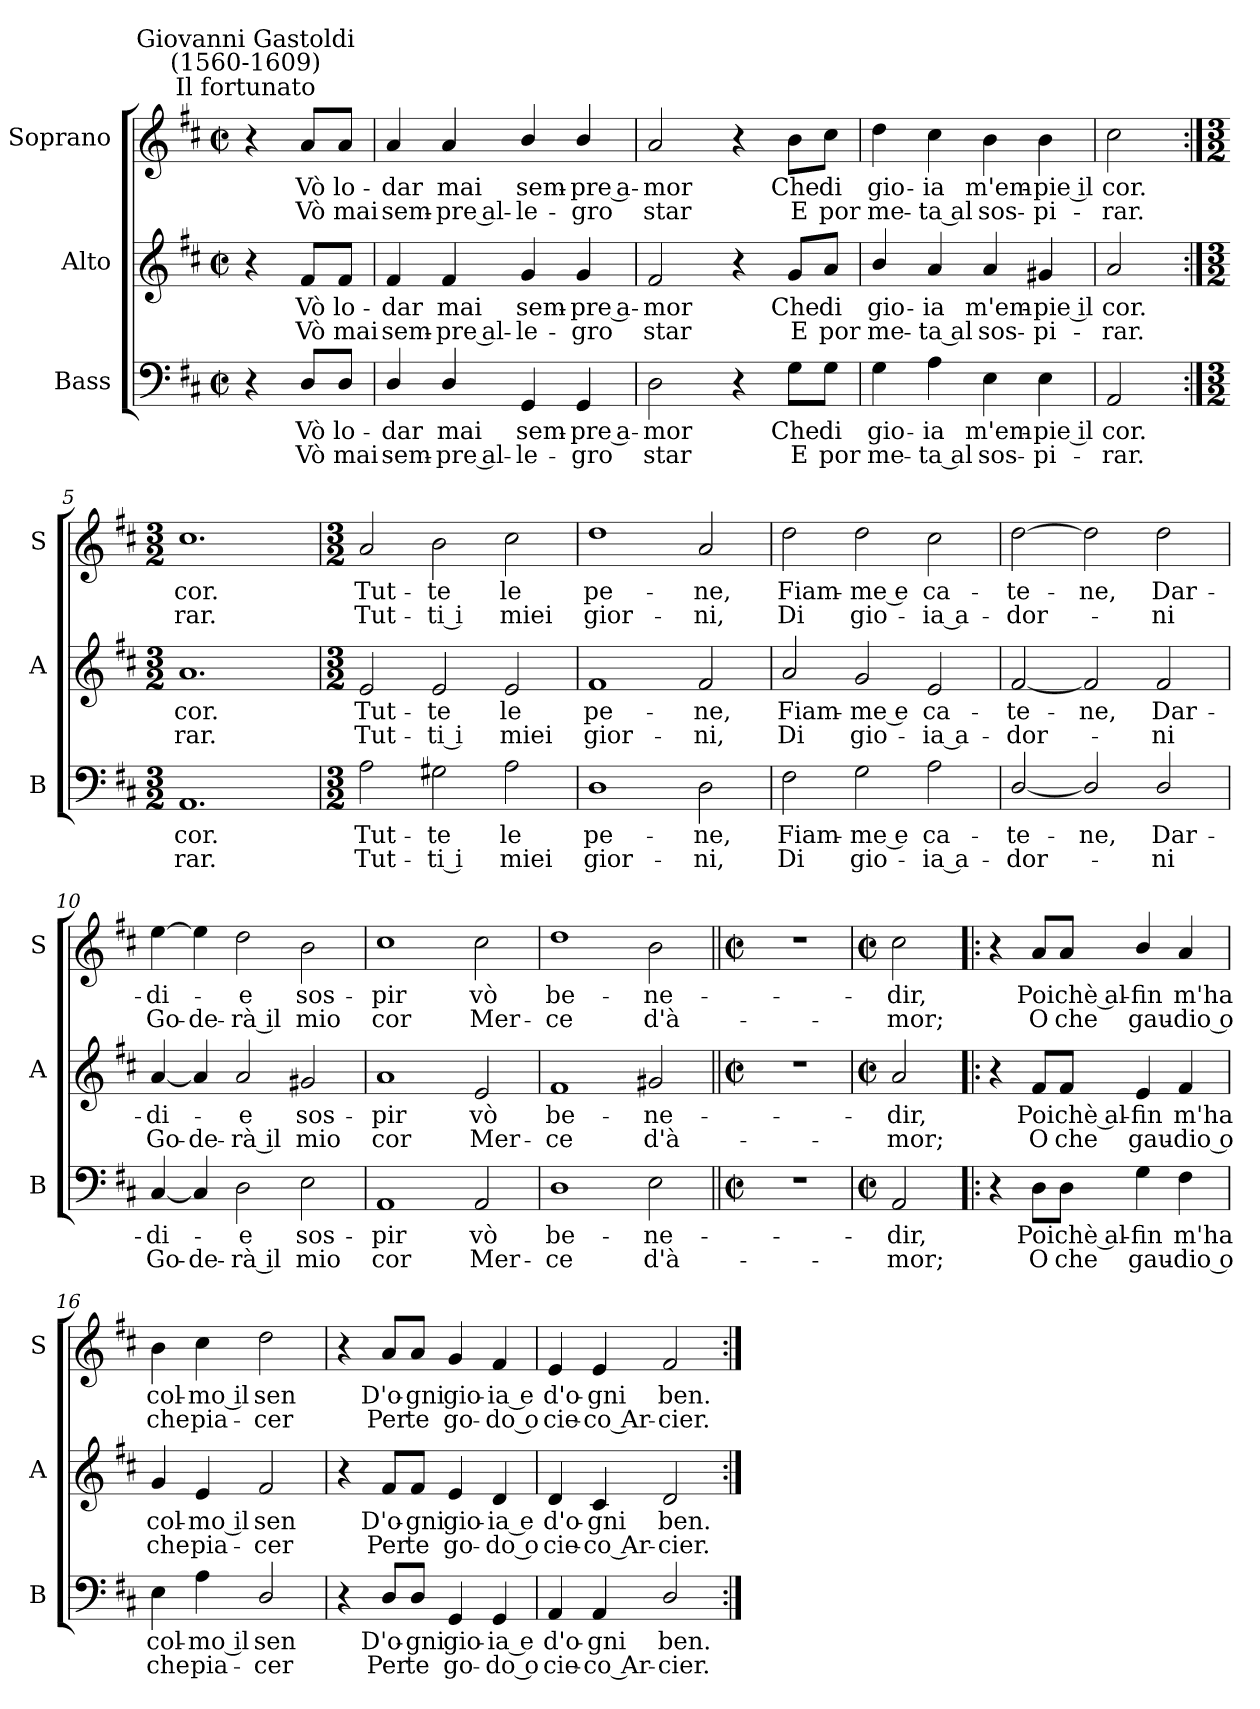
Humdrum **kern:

**kern	**text	**text	**kern	**text	**text	**kern	**text	**text
*part3	*part3	*part3	*part2	*part2	*part2	*part1	*part1	*part1
*staff3	*staff3	*staff3	*staff2	*staff2	*staff2	*staff1	*staff1	*staff1
*I"Bass	*	*	*I"Alto	*	*	*I"Soprano	*	*
*I'B	*	*	*I'A	*	*	*I'S	*	*
*clefF4	*	*	*clefG2	*	*	*clefG2	*	*
*k[f#c#]	*	*	*k[f#c#]	*	*	*k[f#c#]	*	*
*D:	*	*	*D:	*	*	*D:	*	*
*M2/2	*	*	*M2/2	*	*	*M2/2	*	*
*met(c|)	*	*	*met(c|)	*	*	*met(c|)	*	*
=	=	=	=	=	=	=	=	=
!	!	!	!	!	!	!LO:TX:a:cj:t=Il fortunato	!	!
!	!	!	!	!	!	!LO:TX:a:cj:t=Giovanni Gastoldi\n(1560-1609)	!	!
4r	.	.	4r	.	.	4r	.	.
!	!LO:LY:b	!LO:LY:b	!	!LO:LY:b	!LO:LY:b	!	!LO:LY:b	!LO:LY:b
8D/L	Vò	Vò	8f#/L	Vò	Vò	8a/L	Vò	Vò
!	!LO:LY:b	!LO:LY:b	!	!LO:LY:b	!LO:LY:b	!	!LO:LY:b	!LO:LY:b
8D/J	lo-	-mai	8f#/J	lo-	-mai	8a/J	lo-	-mai
=1	=1	=1	=1	=1	=1	=1	=1	=1
!	!LO:LY:b	!LO:LY:b	!	!LO:LY:b	!LO:LY:b	!	!LO:LY:b	!LO:LY:b
4D/	dar	sem-	4f#	dar	sem-	4a	dar	sem-
!	!LO:LY:b	!LO:LY:b	!	!LO:LY:b	!LO:LY:b	!	!LO:LY:b	!LO:LY:b
4D/	-mai	pre al-	4f#	-mai	pre al-	4a	-mai	pre al-
!	!LO:LY:b	!LO:LY:b	!	!LO:LY:b	!LO:LY:b	!	!LO:LY:b	!LO:LY:b
4GG	-sem-	-le-	4g	-sem-	-le-	4b/	-sem-	-le-
!	!LO:LY:b	!LO:LY:b	!	!LO:LY:b	!LO:LY:b	!	!LO:LY:b	!LO:LY:b
4GG	-pre a-	-gro	4g	-pre a-	-gro	4b/	-pre a-	-gro
=2	=2	=2	=2	=2	=2	=2	=2	=2
!	!LO:LY:b	!LO:LY:b	!	!LO:LY:b	!LO:LY:b	!	!LO:LY:b	!LO:LY:b
2D	mor	star	2f#	mor	star	2a	mor	star
4r	.	.	4r	.	.	4r	.	.
!	!LO:LY:b	!LO:LY:b	!	!LO:LY:b	!LO:LY:b	!	!LO:LY:b	!LO:LY:b
8G\L	Che	E	8g/L	Che	E	8b\L	Che	E
!	!LO:LY:b	!LO:LY:b	!	!LO:LY:b	!LO:LY:b	!	!LO:LY:b	!LO:LY:b
8G\J	di	por	8a/J	di	por	8cc#\J	di	por
=3	=3	=3	=3	=3	=3	=3	=3	=3
!	!LO:LY:b	!LO:LY:b	!	!LO:LY:b	!LO:LY:b	!	!LO:LY:b	!LO:LY:b
4G	gio-	-me-	4b/	gio-	-me-	4dd	gio-	-me-
!	!LO:LY:b	!LO:LY:b	!	!LO:LY:b	!LO:LY:b	!	!LO:LY:b	!LO:LY:b
4A	-ia	ta al	4a	-ia	ta al	4cc#	-ia	ta al
!	!LO:LY:b	!LO:LY:b	!	!LO:LY:b	!LO:LY:b	!	!LO:LY:b	!LO:LY:b
4E	m'em-	-sos-	4a	m'em-	-sos-	4b	m'em-	-sos-
!	!LO:LY:b	!LO:LY:b	!	!LO:LY:b	!LO:LY:b	!	!LO:LY:b	!LO:LY:b
4E	-pie il	pi-	4g#X	-pie il	pi-	4b	-pie il	pi-
=4	=4	=4	=4	=4	=4	=4	=4	=4
!	!LO:LY:b	!LO:LY:b	!	!LO:LY:b	!LO:LY:b	!	!LO:LY:b	!LO:LY:b
2AA	-cor.	rar.	2a	-cor.	rar.	2cc#	-cor.	rar.
=5:|!	=5:|!	=5:|!	=5:|!	=5:|!	=5:|!	=5:|!	=5:|!	=5:|!
*M3/2	*	*	*M3/2	*	*	*M3/2	*	*
!	!LO:LY:b	!LO:LY:b	!	!LO:LY:b	!LO:LY:b	!	!LO:LY:b	!LO:LY:b
1.AA	cor.	rar.	1.a	cor.	rar.	1.cc#	cor.	rar.
!!LO:LB:g=z
=6	=6	=6	=6	=6	=6	=6	=6	=6
*M3/2	*	*	*M3/2	*	*	*M3/2	*	*
!	!LO:LY:b	!LO:LY:b	!	!LO:LY:b	!LO:LY:b	!	!LO:LY:b	!LO:LY:b
2A	Tut-	-Tut-	2e	Tut-	-Tut-	2a	Tut-	-Tut-
!	!LO:LY:b	!LO:LY:b	!	!LO:LY:b	!LO:LY:b	!	!LO:LY:b	!LO:LY:b
2G#X	-te	ti i	2e	-te	ti i	2b	-te	ti i
!	!LO:LY:b	!LO:LY:b	!	!LO:LY:b	!LO:LY:b	!	!LO:LY:b	!LO:LY:b
2A	le	miei	2e	le	miei	2cc#	le	miei
=7	=7	=7	=7	=7	=7	=7	=7	=7
!	!LO:LY:b	!LO:LY:b	!	!LO:LY:b	!LO:LY:b	!	!LO:LY:b	!LO:LY:b
1D	pe-	-gior-	1f#	pe-	-gior-	1dd	pe-	-gior-
!	!LO:LY:b	!LO:LY:b	!	!LO:LY:b	!LO:LY:b	!	!LO:LY:b	!LO:LY:b
2D	-ne,	ni,	2f#	-ne,	ni,	2a	-ne,	ni,
=8	=8	=8	=8	=8	=8	=8	=8	=8
!	!LO:LY:b	!LO:LY:b	!	!LO:LY:b	!LO:LY:b	!	!LO:LY:b	!LO:LY:b
2F#	Fiam-	-Di	2a	Fiam-	-Di	2dd	Fiam-	-Di
!	!LO:LY:b	!LO:LY:b	!	!LO:LY:b	!LO:LY:b	!	!LO:LY:b	!LO:LY:b
2G	me e	gio-	2g	me e	gio-	2dd	me e	gio-
!	!LO:LY:b	!LO:LY:b	!	!LO:LY:b	!LO:LY:b	!	!LO:LY:b	!LO:LY:b
2A	-ca-	-ia a-	2e	-ca-	-ia a-	2cc#	-ca-	-ia a-
=9	=9	=9	=9	=9	=9	=9	=9	=9
!	!LO:LY:b	!LO:LY:b	!	!LO:LY:b	!LO:LY:b	!	!LO:LY:b	!LO:LY:b
[2D/	-te-	-dor-	[2f#	-te-	-dor-	[2dd	-te-	-dor-
!	!LO:LY:b	!	!	!LO:LY:b	!	!	!LO:LY:b	!
2D/]	ne,	.	2f#]	ne,	.	2dd]	ne,	.
!	!LO:LY:b	!LO:LY:b	!	!LO:LY:b	!LO:LY:b	!	!LO:LY:b	!LO:LY:b
2D/	Dar-	-ni	2f#	Dar-	-ni	2dd	Dar-	-ni
=10	=10	=10	=10	=10	=10	=10	=10	=10
!	!LO:LY:b	!LO:LY:b	!	!LO:LY:b	!LO:LY:b	!	!LO:LY:b	!LO:LY:b
[4C#	di-	Go-	[4a	di-	Go-	[4ee	di-	Go-
!	!	!LO:LY:b	!	!	!LO:LY:b	!	!	!LO:LY:b
4C#]	.	-de-	4a]	.	-de-	4ee]	.	-de-
!	!LO:LY:b	!LO:LY:b	!	!LO:LY:b	!LO:LY:b	!	!LO:LY:b	!LO:LY:b
2D	-e	rà il	2a	-e	rà il	2dd	-e	rà il
!	!LO:LY:b	!LO:LY:b	!	!LO:LY:b	!LO:LY:b	!	!LO:LY:b	!LO:LY:b
2E	sos-	-mio	2g#X	sos-	-mio	2b	sos-	-mio
=11	=11	=11	=11	=11	=11	=11	=11	=11
!	!LO:LY:b	!LO:LY:b	!	!LO:LY:b	!LO:LY:b	!	!LO:LY:b	!LO:LY:b
1AA	pir	cor	1a	pir	cor	1cc#	pir	cor
!	!LO:LY:b	!LO:LY:b	!	!LO:LY:b	!LO:LY:b	!	!LO:LY:b	!LO:LY:b
2AA	vò	Mer-	2e	vò	Mer-	2cc#	vò	Mer-
=12	=12	=12	=12	=12	=12	=12	=12	=12
!	!LO:LY:b	!LO:LY:b	!	!LO:LY:b	!LO:LY:b	!	!LO:LY:b	!LO:LY:b
1D	-be-	-ce	1f#	-be-	-ce	1dd	-be-	-ce
!	!LO:LY:b	!LO:LY:b	!	!LO:LY:b	!LO:LY:b	!	!LO:LY:b	!LO:LY:b
2E	ne-	-d'à-	2g#X	ne-	-d'à-	2b	ne-	-d'à-
=13||	=13||	=13||	=13||	=13||	=13||	=13||	=13||	=13||
*M2/2	*	*	*M2/2	*	*	*M2/2	*	*
*met(c|)	*	*	*met(c|)	*	*	*met(c|)	*	*
1r	.	.	1r	.	.	1r	.	.
!!LO:LB:g=z
=14	=14	=14	=14	=14	=14	=14	=14	=14
*M2/2	*	*	*M2/2	*	*	*M2/2	*	*
*met(c|)	*	*	*met(c|)	*	*	*met(c|)	*	*
!	!LO:LY:b	!LO:LY:b	!	!LO:LY:b	!LO:LY:b	!	!LO:LY:b	!LO:LY:b
2AA	-dir,	mor;	2a	-dir,	mor;	2cc#	-dir,	mor;
=15!|:	=15!|:	=15!|:	=15!|:	=15!|:	=15!|:	=15!|:	=15!|:	=15!|:
4r	.	.	4r	.	.	4r	.	.
!	!LO:LY:b	!LO:LY:b	!	!LO:LY:b	!LO:LY:b	!	!LO:LY:b	!LO:LY:b
8D\L	Poi	O	8f#/L	Poi	O	8a/L	Poi	O
!	!LO:LY:b	!LO:LY:b	!	!LO:LY:b	!LO:LY:b	!	!LO:LY:b	!LO:LY:b
8D\J	chè al-	-che	8f#/J	chè al-	-che	8a/J	chè al-	-che
!	!LO:LY:b	!LO:LY:b	!	!LO:LY:b	!LO:LY:b	!	!LO:LY:b	!LO:LY:b
4G	fin	gau-	4e	fin	gau-	4b/	fin	gau-
!	!LO:LY:b	!LO:LY:b	!	!LO:LY:b	!LO:LY:b	!	!LO:LY:b	!LO:LY:b
4F#	-m'ha	dio o	4f#	-m'ha	dio o	4a	-m'ha	dio o
=16	=16	=16	=16	=16	=16	=16	=16	=16
!	!LO:LY:b	!LO:LY:b	!	!LO:LY:b	!LO:LY:b	!	!LO:LY:b	!LO:LY:b
4E	col-	-che	4g	col-	-che	4b	col-	-che
!	!LO:LY:b	!LO:LY:b	!	!LO:LY:b	!LO:LY:b	!	!LO:LY:b	!LO:LY:b
4A	mo il	pia-	4e	mo il	pia-	4cc#	mo il	pia-
!	!LO:LY:b	!LO:LY:b	!	!LO:LY:b	!LO:LY:b	!	!LO:LY:b	!LO:LY:b
2D/	-sen	cer	2f#	-sen	cer	2dd	-sen	cer
=17	=17	=17	=17	=17	=17	=17	=17	=17
4r	.	.	4r	.	.	4r	.	.
!	!LO:LY:b	!LO:LY:b	!	!LO:LY:b	!LO:LY:b	!	!LO:LY:b	!LO:LY:b
8D/L	D'o-	-Per	8f#/L	D'o-	-Per	8a/L	D'o-	-Per
!	!LO:LY:b	!LO:LY:b	!	!LO:LY:b	!LO:LY:b	!	!LO:LY:b	!LO:LY:b
8D/J	gni	te	8f#/J	gni	te	8a/J	gni	te
!	!LO:LY:b	!LO:LY:b	!	!LO:LY:b	!LO:LY:b	!	!LO:LY:b	!LO:LY:b
4GG	gio-	-go-	4e	gio-	-go-	4g	gio-	-go-
!	!LO:LY:b	!LO:LY:b	!	!LO:LY:b	!LO:LY:b	!	!LO:LY:b	!LO:LY:b
4GG	-ia e	do o	4d	-ia e	do o	4f#	-ia e	do o
=18	=18	=18	=18	=18	=18	=18	=18	=18
!	!LO:LY:b	!LO:LY:b	!	!LO:LY:b	!LO:LY:b	!	!LO:LY:b	!LO:LY:b
4AA	d'o-	-cie-	4d	d'o-	-cie-	4e	d'o-	-cie-
!	!LO:LY:b	!LO:LY:b	!	!LO:LY:b	!LO:LY:b	!	!LO:LY:b	!LO:LY:b
4AA	-gni	co Ar-	4c#	-gni	co Ar-	4e	-gni	co Ar-
!	!LO:LY:b	!LO:LY:b	!	!LO:LY:b	!LO:LY:b	!	!LO:LY:b	!LO:LY:b
2D/	-ben.	cier.	2d	-ben.	cier.	2f#	-ben.	cier.
=:|!	=:|!	=:|!	=:|!	=:|!	=:|!	=:|!	=:|!	=:|!
*-	*-	*-	*-	*-	*-	*-	*-	*-
